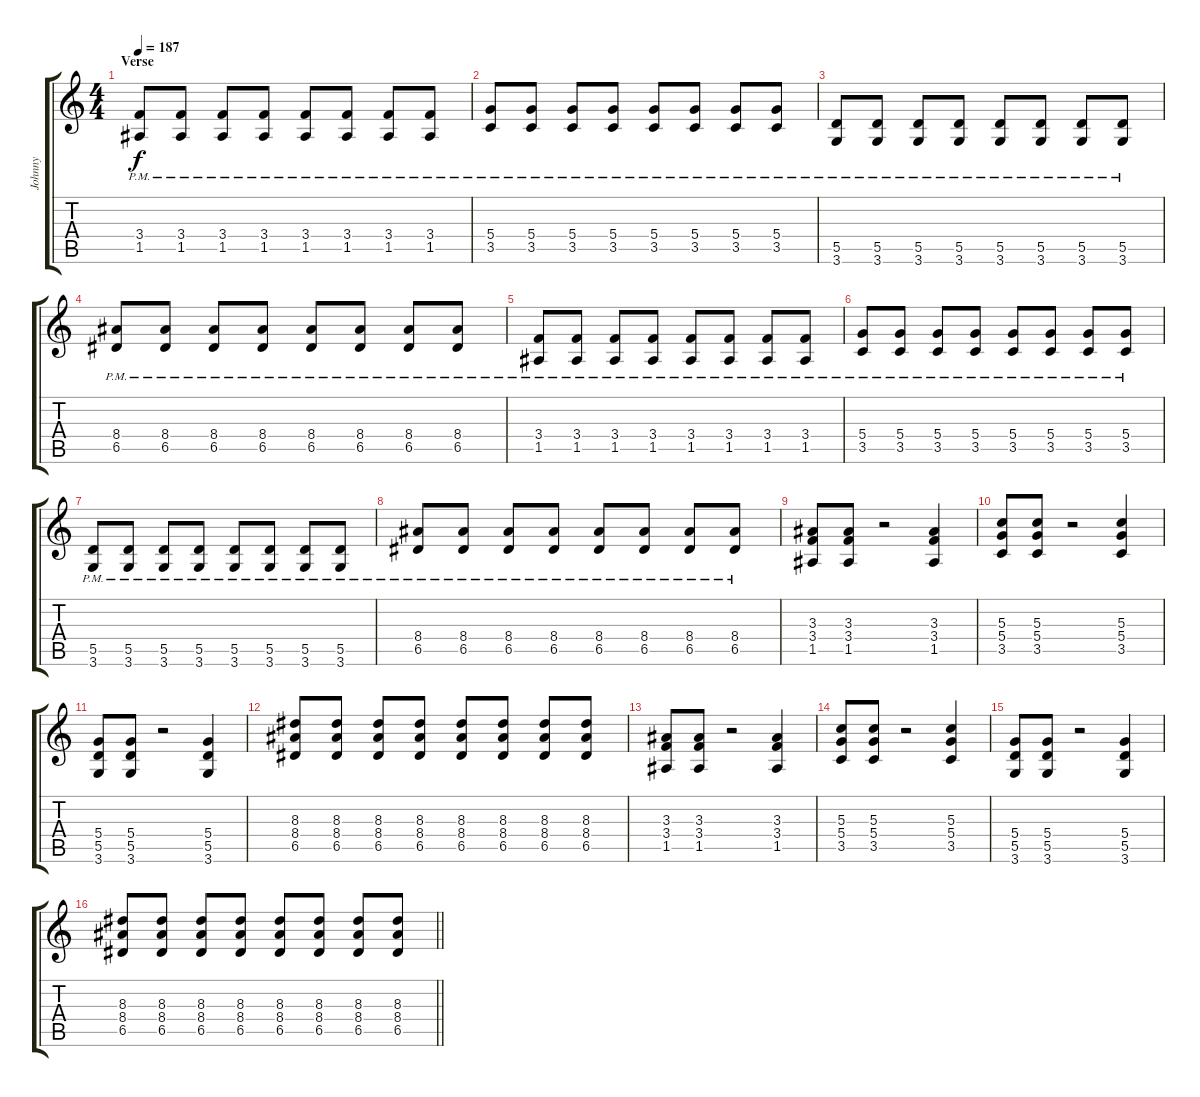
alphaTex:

\track ("Johnny" "Johnny") {instrument distortionguitar}
\staff {score tabs}
\tuning (E4 B3 G3 D3 A2 E2) {hide}
\ts (4 4)
\section ("" "Verse")
\tempo 187
\clef g2
\ks c
(3.4{pm} 1.5{pm}).8{dy f} (3.4{pm} 1.5{pm}).8 (3.4{pm} 1.5{pm}).8 (3.4{pm} 1.5{pm}).8 (3.4{pm} 1.5{pm}).8 (3.4{pm} 1.5{pm}).8 (3.4{pm} 1.5{pm}).8 (3.4{pm} 1.5{pm}).8 |
(5.4{pm} 3.5{pm}).8 (5.4{pm} 3.5{pm}).8 (5.4{pm} 3.5{pm}).8 (5.4{pm} 3.5{pm}).8 (5.4{pm} 3.5{pm}).8 (5.4{pm} 3.5{pm}).8 (5.4{pm} 3.5{pm}).8 (5.4{pm} 3.5{pm}).8 |
(5.5{pm} 3.6{pm}).8 (5.5{pm} 3.6{pm}).8 (5.5{pm} 3.6{pm}).8 (5.5{pm} 3.6{pm}).8 (5.5{pm} 3.6{pm}).8 (5.5{pm} 3.6{pm}).8 (5.5{pm} 3.6{pm}).8 (5.5{pm} 3.6{pm}).8 |
(8.4{pm} 6.5{pm}).8 (8.4{pm} 6.5{pm}).8 (8.4{pm} 6.5{pm}).8 (8.4{pm} 6.5{pm}).8 (8.4{pm} 6.5{pm}).8 (8.4{pm} 6.5{pm}).8 (8.4{pm} 6.5{pm}).8 (8.4{pm} 6.5{pm}).8 |
(3.4{pm} 1.5{pm}).8 (3.4{pm} 1.5{pm}).8 (3.4{pm} 1.5{pm}).8 (3.4{pm} 1.5{pm}).8 (3.4{pm} 1.5{pm}).8 (3.4{pm} 1.5{pm}).8 (3.4{pm} 1.5{pm}).8 (3.4{pm} 1.5{pm}).8 |
(5.4{pm} 3.5{pm}).8 (5.4{pm} 3.5{pm}).8 (5.4{pm} 3.5{pm}).8 (5.4{pm} 3.5{pm}).8 (5.4{pm} 3.5{pm}).8 (5.4{pm} 3.5{pm}).8 (5.4{pm} 3.5{pm}).8 (5.4{pm} 3.5{pm}).8 |
(5.5{pm} 3.6{pm}).8 (5.5{pm} 3.6{pm}).8 (5.5{pm} 3.6{pm}).8 (5.5{pm} 3.6{pm}).8 (5.5{pm} 3.6{pm}).8 (5.5{pm} 3.6{pm}).8 (5.5{pm} 3.6{pm}).8 (5.5{pm} 3.6{pm}).8 |
(8.4{pm} 6.5{pm}).8 (8.4{pm} 6.5{pm}).8 (8.4{pm} 6.5{pm}).8 (8.4{pm} 6.5{pm}).8 (8.4{pm} 6.5{pm}).8 (8.4{pm} 6.5{pm}).8 (8.4{pm} 6.5{pm}).8 (8.4{pm} 6.5{pm}).8 |
(3.3 3.4 1.5).8 (3.3 3.4 1.5).8 r.2 (3.3 3.4 1.5).4 |
(5.3 5.4 3.5).8 (5.3 5.4 3.5).8 r.2 (5.3 5.4 3.5).4 |
(5.4 5.5 3.6).8 (5.4 5.5 3.6).8 r.2 (5.4 5.5 3.6).4 |
(8.3 8.4 6.5).8 (8.3 8.4 6.5).8 (8.3 8.4 6.5).8 (8.3 8.4 6.5).8 (8.3 8.4 6.5).8 (8.3 8.4 6.5).8 (8.3 8.4 6.5).8 (8.3 8.4 6.5).8 |
(3.3 3.4 1.5).8 (3.3 3.4 1.5).8 r.2 (3.3 3.4 1.5).4 |
(5.3 5.4 3.5).8 (5.3 5.4 3.5).8 r.2 (5.3 5.4 3.5).4 |
(5.4 5.5 3.6).8 (5.4 5.5 3.6).8 r.2 (5.4 5.5 3.6).4 |
\barLineRight lightlight
(8.3 8.4 6.5).8 (8.3 8.4 6.5).8 (8.3 8.4 6.5).8 (8.3 8.4 6.5).8 (8.3 8.4 6.5).8 (8.3 8.4 6.5).8 (8.3 8.4 6.5).8 (8.3 8.4 6.5).8
